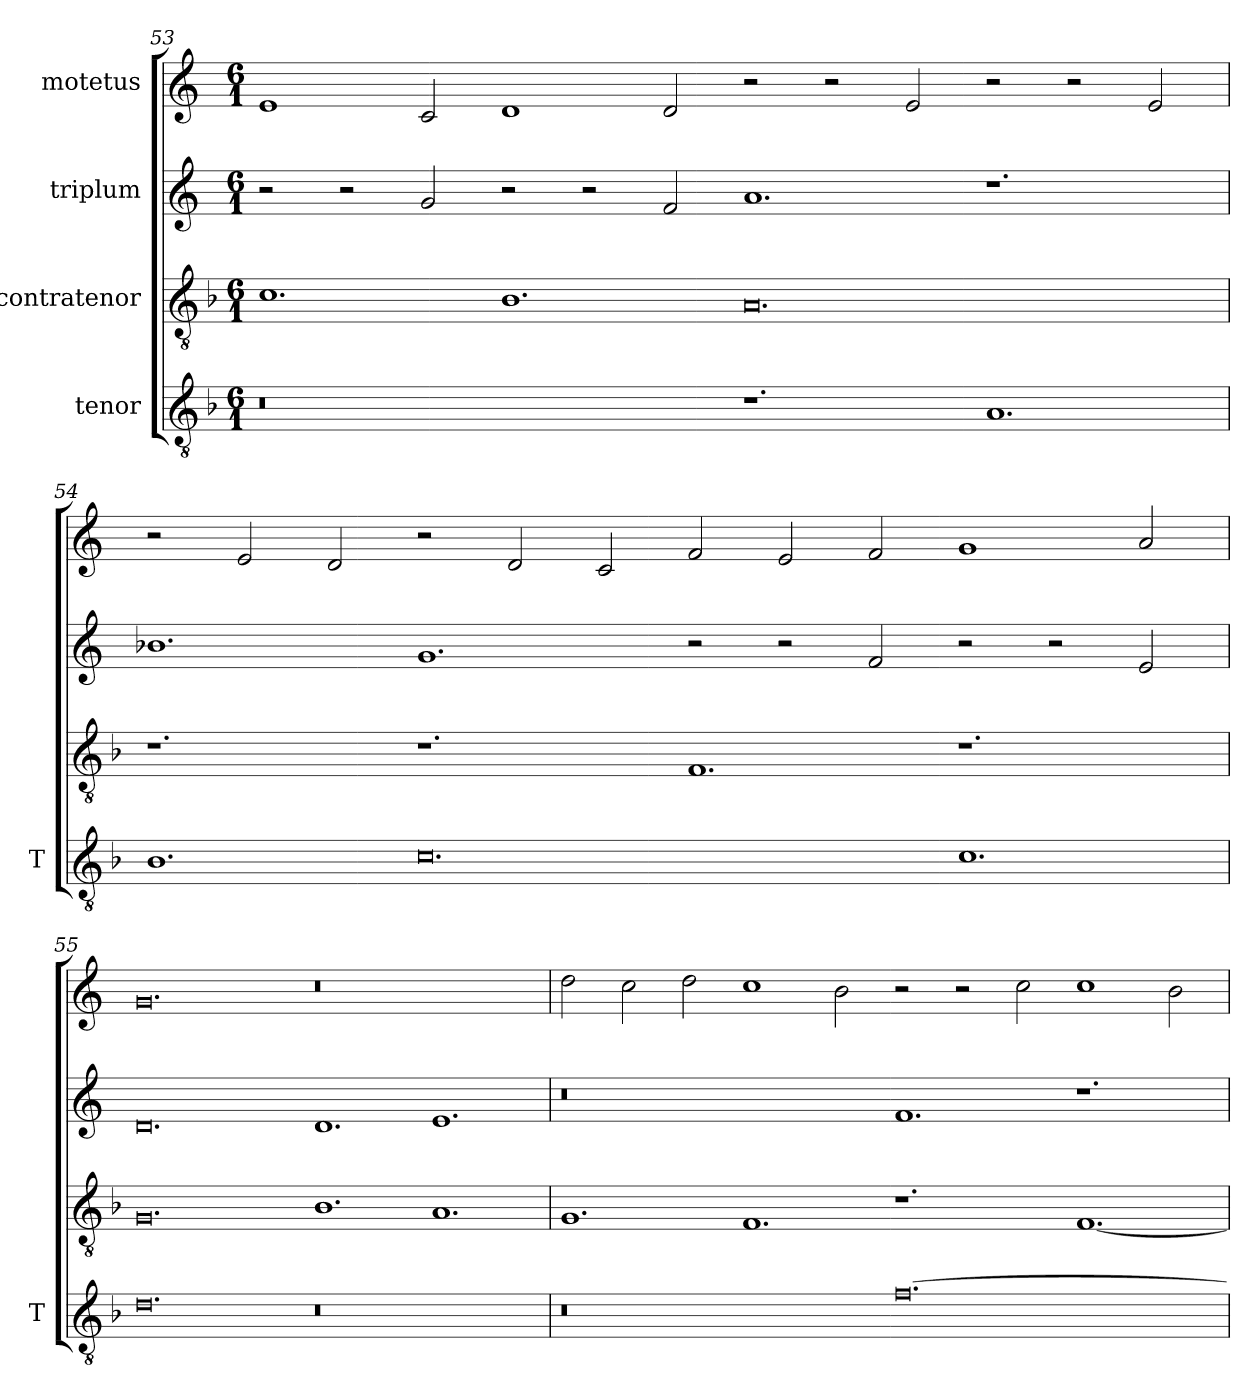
**kern	**kern	**kern	**kern
*part4	*part3	*part2	*part1
*staff4	*staff3	*staff2	*staff1
*I"tenor	*I"contratenor	*I"triplum	*I"motetus
*I'T	*	*	*
*clefGv2	*clefGv2	*clefG2	*clefG2
*k[b-]	*k[b-]	*k[]	*k[]
*F:	*F:	*C:	*C:
*M6/1	*M6/1	*M6/1	*M6/1
=53	=53	=53	=53
0.r	1.c\	2r	1e/
.	.	2r	.
.	.	2g/	2c/
.	1.B-\	2r	1d/
.	.	2r	.
.	.	2f/	2d/
1.r	0.A/	1.a/	2r
.	.	.	2r
.	.	.	2e/
1.A/	.	1.r	2r
.	.	.	2r
.	.	.	2e/
!!LO:LB:g=z
=54	=54	=54	=54
1.B-\	1.r	1.b-X\	2r
.	.	.	2e/
.	.	.	2d/
0.c\	1.r	1.g/	2r
.	.	.	2d/
.	.	.	2c/
.	1.F/	2r	2f/
.	.	2r	2e/
.	.	2f/	2f/
1.c\	1.r	2r	1g/
.	.	2r	.
.	.	2e/	2a/
=55	=55	=55	=55
0.d\	0.G/	0.d/	0.g/
0.r	1.B-\	1.d/	0.r
.	1.A/	1.e/	.
!!LO:LB:g=z
=56	=56	=56	=56
0.r	1.G/	0.r	2dd\
.	.	.	2cc\
.	.	.	2dd\
.	1.F/	.	1cc\
.	.	.	2b\
[0.f\	1.r	1.f/	2r
.	.	.	2r
.	.	.	2cc\
.	[1.F/	1.r	1cc\
.	.	.	2b\
=	=	=	=
*-	*-	*-	*-
